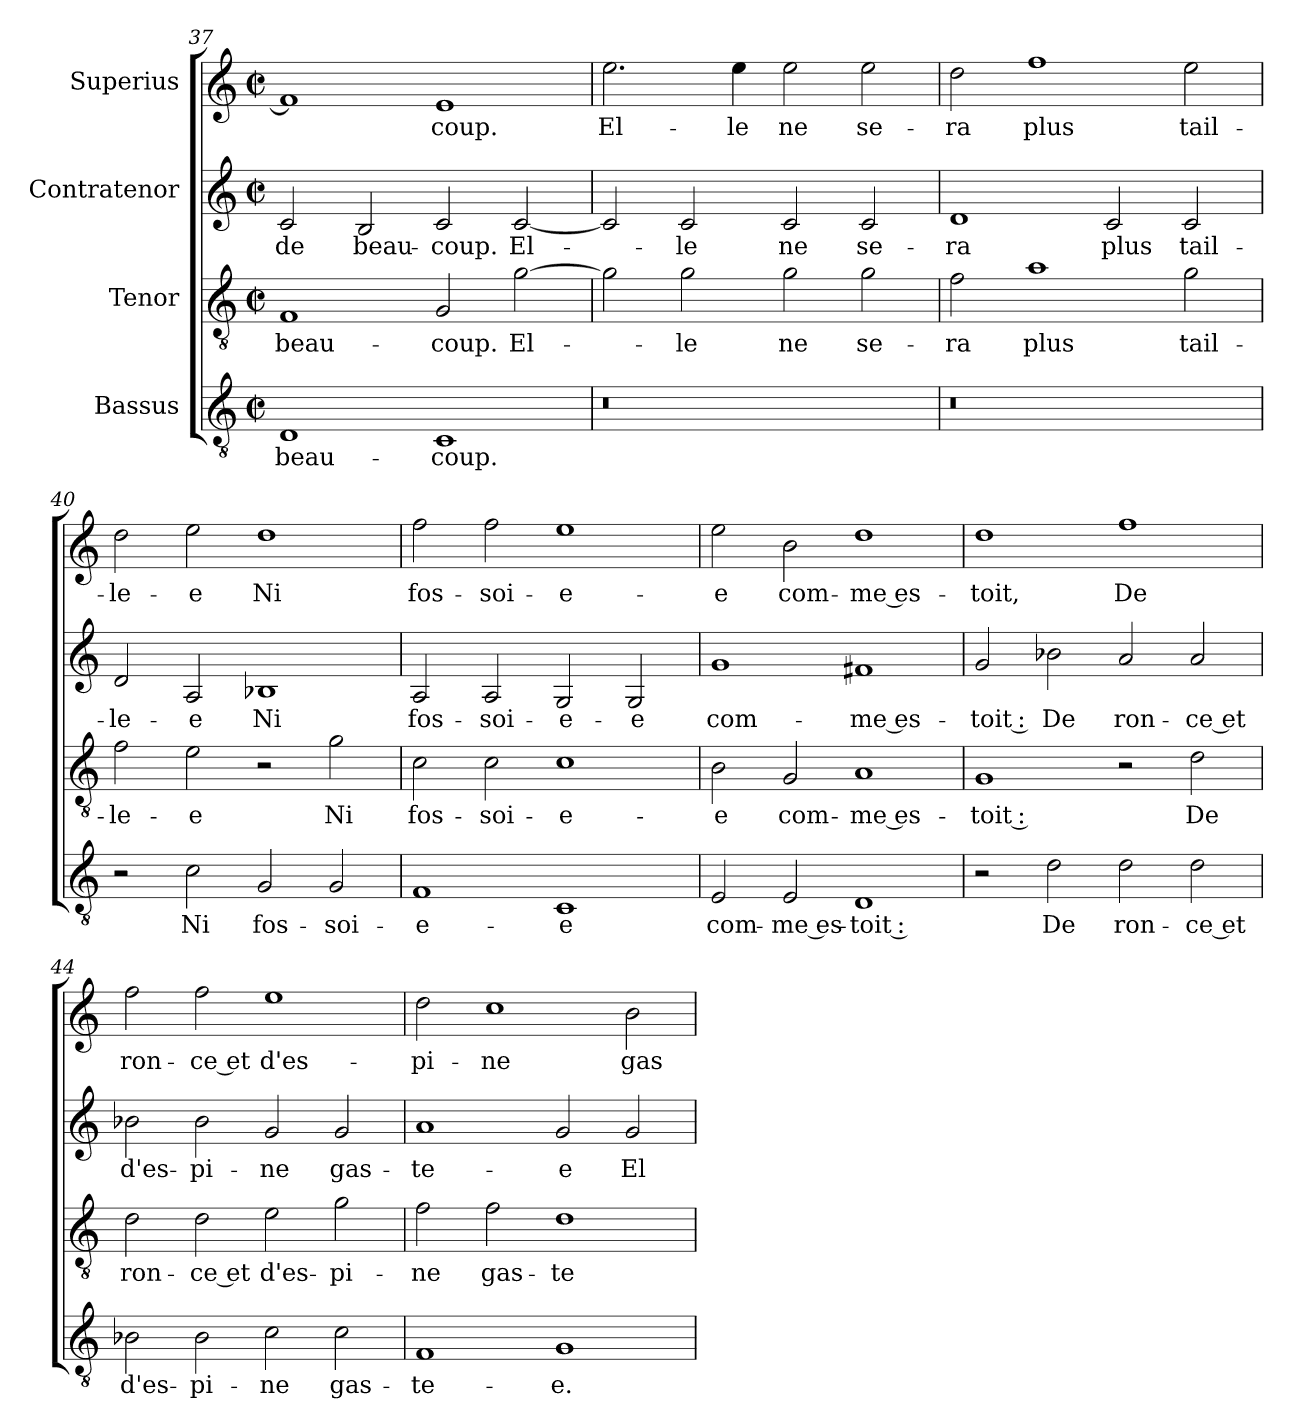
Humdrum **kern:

**kern	**text	**kern	**text	**kern	**text	**kern	**text
*part4	*part4	*part3	*part3	*part2	*part2	*part1	*part1
*staff4	*staff4	*staff3	*staff3	*staff2	*staff2	*staff1	*staff1
*I"Bassus	*	*I"Tenor	*	*I"Contratenor	*	*I"Superius	*
*clefGv2	*	*clefGv2	*	*clefG2	*	*clefG2	*
*k[]	*	*k[]	*	*k[]	*	*k[]	*
*C:	*	*C:	*	*C:	*	*C:	*
*M2/2	*	*M2/2	*	*M2/2	*	*M2/2	*
*met(c|)	*	*met(c|)	*	*met(c|)	*	*met(c|)	*
=37	=37	=37	=37	=37	=37	=37	=37
1D/	beau-	1F/	beau-	2c/	de	1f/]	.
.	.	.	.	2B/	beau-	.	.
1C/	-coup.	2G/	-coup.	2c/	-coup.	1e/	-coup.
.	.	[2g\	El-	[2c/	El-	.	.
=38	=38	=38	=38	=38	=38	=38	=38
!LO:N:vis=0	!	!	!	!	!	!	!
1r	.	2g\]	.	2c/]	.	2.ee\	El-
.	.	2g\	-le	2c/	-le	.	.
.	.	.	.	.	.	4ee\	-le
1ryy	.	2g\	ne	2c/	ne	2ee\	ne
.	.	2g\	se-	2c/	se-	2ee\	se-
!!LO:PB:g=z
=39	=39	=39	=39	=39	=39	=39	=39
!LO:N:vis=0	!	!	!	!	!	!	!
1r	.	2f\	-ra	1d/	-ra	2dd\	-ra
.	.	1a\	plus	.	.	1ff\	plus
1ryy	.	.	.	2c/	plus	.	.
.	.	2g\	tail-	2c/	tail-	2ee\	tail-
=40	=40	=40	=40	=40	=40	=40	=40
2r	.	2f\	-le-	2d/	-le-	2dd\	-le-
2c\	Ni	2e\	-e	2A/	-e	2ee\	-e
2G/	fos-	2r	.	1B-X/	Ni	1dd\	Ni
2G/	-soi-	2g\	Ni	.	.	.	.
=41	=41	=41	=41	=41	=41	=41	=41
1F/	-e-	2c\	fos-	2A/	fos-	2ff\	fos-
.	.	2c\	-soi-	2A/	-soi-	2ff\	-soi-
1C/	-e	1c\	-e-	2G/	-e-	1ee\	-e-
.	.	.	.	2G/	-e	.	.
=42	=42	=42	=42	=42	=42	=42	=42
2E/	com-	2B\	-e	1g/	com-	2ee\	-e
2E/	-me es-	2G/	com-	.	.	2b\	com-
1D/	-toit :	1A/	-me es-	1f#X/	-me es-	1dd\	-me es-
=43	=43	=43	=43	=43	=43	=43	=43
2r	.	1G/	-toit :	2g/	-toit :	1dd\	-toit,
2d\	De	.	.	2b-X\	De	.	.
2d\	ron-	2r	.	2a/	ron-	1ff\	De
2d\	-ce et	2d\	De	2a/	-ce et	.	.
!!LO:LB:g=z
=44	=44	=44	=44	=44	=44	=44	=44
2B-X\	d'es-	2d\	ron-	2b-X\	d'es-	2ff\	ron-
2B-\	-pi-	2d\	-ce et	2b-\	-pi-	2ff\	-ce et
2c\	-ne	2e\	d'es-	2g/	-ne	1ee\	d'es-
2c\	gas-	2g\	-pi-	2g/	gas-	.	.
=45	=45	=45	=45	=45	=45	=45	=45
1F/	-te-	2f\	-ne	1a/	-te-	2dd\	-pi-
.	.	2f\	gas-	.	.	1cc\	-ne
1G/	-e.	1d\	-te-	2g/	-e	.	.
.	.	.	.	2g/	El-	2b\	gas-
=	=	=	=	=	=	=	=
*-	*-	*-	*-	*-	*-	*-	*-
